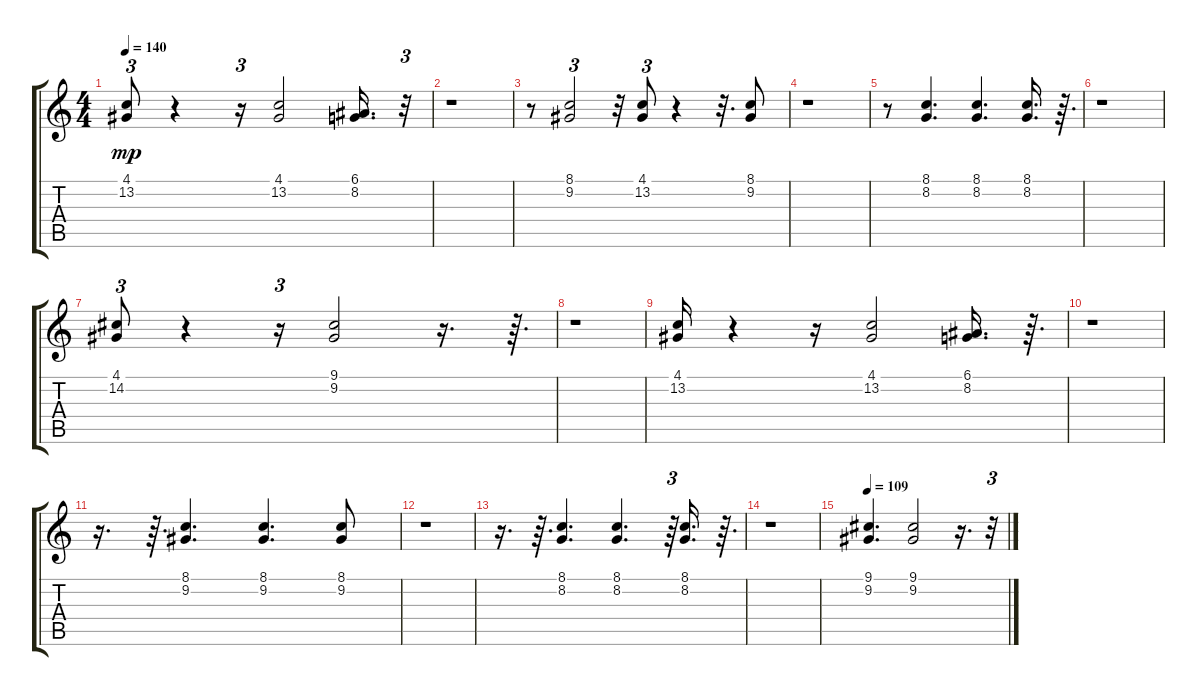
\track "" {instrument brasssection}
\staff {score tabs}
\tuning (E4 B3 G3 D3 A2 E2) {hide}
\ts (4 4)
\tempo 140
\clef g2
\ks c
(4.1 13.2).8{tu (3 2) dy mp} r.4 r.16{tu (3 2)} (4.1 13.2).2 (6.1 8.2).16{d} r.32{tu (3 2)} |
r.1 |
r.8 (8.1 9.2).2{tu (3 2)} r.32 (4.1 13.2).8{tu (3 2)} r.4 r.32{d} (8.1 9.2).8 |
r.1 |
r.8 (8.1 8.2).4{d} (8.1 8.2).4{d} (8.1 8.2).16{d} r.64{d} |
r.1 |
(4.1 14.2).8{tu (3 2)} r.4 r.16{tu (3 2)} (9.1 9.2).2 r.16{d} r.64{d} |
r.1 |
(4.1 13.2).16 r.4 r.16 (4.1 13.2).2 (6.1 8.2).16{d} r.64{d} |
r.1 |
r.16{d} r.64{d} (8.1 9.2).4{d} (8.1 9.2).4{d} (8.1 9.2).8 |
r.1 |
r.16{d} r.64{d} (8.1 8.2).4{d} (8.1 8.2).4{d} r.64{tu (3 2)} (8.1 8.2).16{d} r.64{d} |
r.1 |
\tempo 109
(9.1 9.2).4{d} (9.1 9.2).2 r.16{d} r.32{tu (3 2)}
